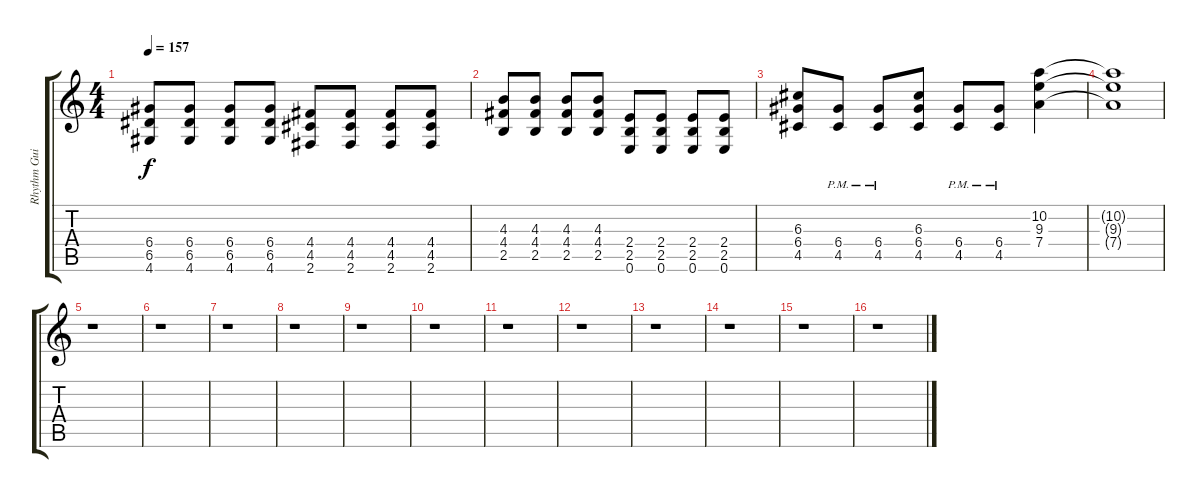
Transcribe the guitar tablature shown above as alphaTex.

\track ("Rhythm Guitar (Left)" "Rhythm Gui") {instrument overdrivenguitar}
\staff {score tabs}
\tuning (E4 B3 G3 D3 A2 E2) {hide}
\ts (4 4)
\tempo 157
\clef g2
\ks c
(6.4 6.5 4.6).8{dy f} (6.4 6.5 4.6).8 (6.4 6.5 4.6).8 (6.4 6.5 4.6).8 (4.4 4.5 2.6).8 (4.4 4.5 2.6).8 (4.4 4.5 2.6).8 (4.4 4.5 2.6).8 |
(4.3 4.4 2.5).8 (4.3 4.4 2.5).8 (4.3 4.4 2.5).8 (4.3 4.4 2.5).8 (2.4 2.5 0.6).8 (2.4 2.5 0.6).8 (2.4 2.5 0.6).8 (2.4 2.5 0.6).8 |
(6.3 6.4 4.5).8 (6.4{pm} 4.5{pm}).8 (6.4{pm} 4.5{pm}).8 (6.3 6.4 4.5).8 (6.4{pm} 4.5{pm}).8 (6.4{pm} 4.5{pm}).8 (10.2 9.3 7.4).4{volume 5} |
(10.2{t} 9.3{t} 7.4{t}).1 |
r.1{volume 9} |
r.1 |
r.1 |
r.1 |
r.1 |
r.1 |
r.1 |
r.1 |
r.1 |
r.1 |
r.1 |
r.1
